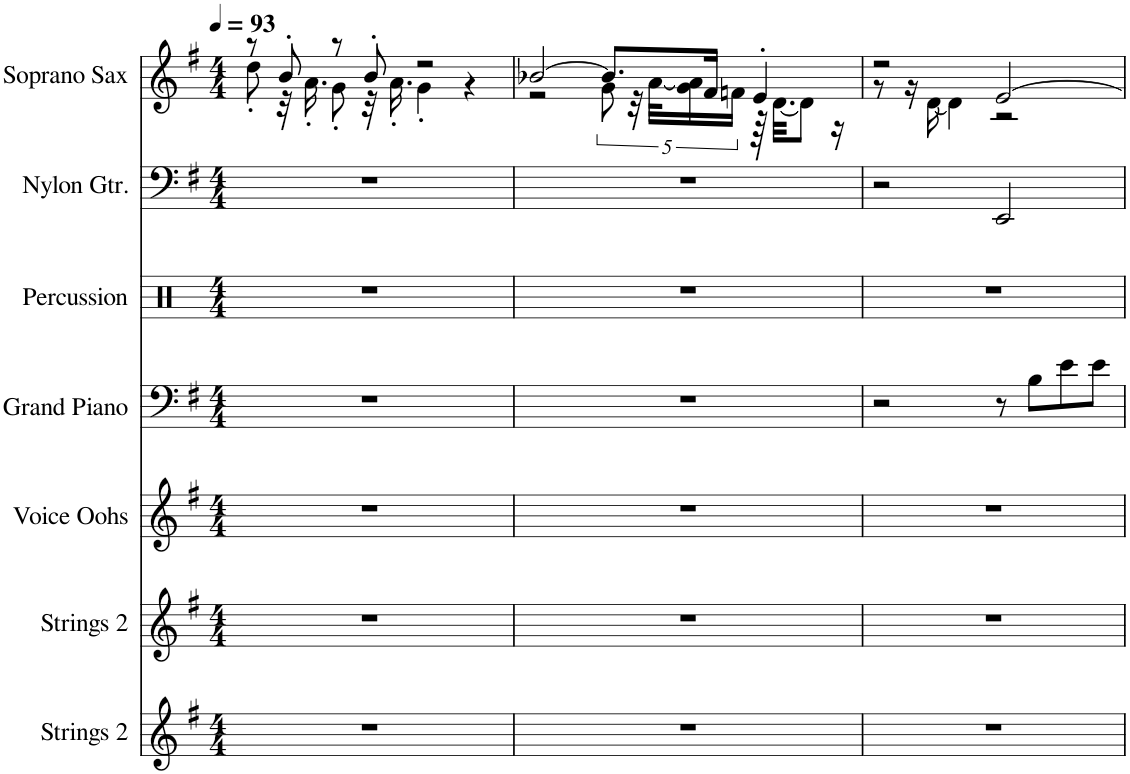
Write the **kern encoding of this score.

**kern	**kern	**kern	**kern	**kern	**kern	**kern
*part7	*part6	*part5	*part4	*part3	*part2	*part1
*staff7	*staff6	*staff5	*staff4	*staff3	*staff2	*staff1
*I"Strings 2	*I"Strings 2	*I"Voice Oohs	*I"Grand Piano	*I"Percussion	*I"Nylon Gtr.	*I"Soprano Sax
*I'Str	*I'Str	*I'V	*I'Pno	*	*	*I'S Sax
*clefG2	*clefG2	*clefG2	*clefF4	*clefX	*clefF4	*clefG2
*	*	*	*	*	*	*Trd1c2
*k[f#]	*k[f#]	*k[f#]	*k[f#]	*k[]	*k[f#]	*k[f#]
*M4/4	*M4/4	*M4/4	*M4/4	*M4/4	*M4/4	*M4/4
*MM93	*MM93	*MM93	*MM93	*MM93	*MM93	*MM93
=1	=1	=1	=1	=1	=1	=1
*	*	*	*	*	*	*^
1r	1r	1r	1r	1r	1r	8r	8dd'\
.	.	.	.	.	.	8b'/	32r
.	.	.	.	.	.	.	16.a'\
.	.	.	.	.	.	8r	8g'\
.	.	.	.	.	.	8b'/	32r
.	.	.	.	.	.	.	16.a'\
.	.	.	.	.	.	2r	4g'\
.	.	.	.	.	.	.	4r
=2	=2	=2	=2	=2	=2	=2	=2
1r	1r	1r	1r	1r	1r	[2b-X/	2r
.	.	.	.	.	.	8.b-/L]	10g\
.	.	.	.	.	.	.	40r
.	.	.	.	.	.	.	[40a\KLL
.	.	.	.	.	.	.	20g\ 20a\]
.	.	.	.	.	.	16f#/Jk	.
.	.	.	.	.	.	.	20fn\JJ
.	.	.	.	.	.	4e'/	64r
.	.	.	.	.	.	.	[32.d\KKL
.	.	.	.	.	.	.	8d\J]
.	.	.	.	.	.	.	16r
=3	=3	=3	=3	=3	=3	=3	=3
1r	1r	1r	2r	1r	2r	2r	8r
.	.	.	.	.	.	.	16r
.	.	.	.	.	.	.	[16d\
.	.	.	.	.	.	.	4d\]
.	.	.	8r	.	2EE/	[2e/	2r
.	.	.	8B\L	.	.	.	.
.	.	.	8e\	.	.	.	.
.	.	.	8e\J	.	.	.	.
*	*	*	*	*	*	*v	*v
=	=	=	=	=	=	=
*-	*-	*-	*-	*-	*-	*-
